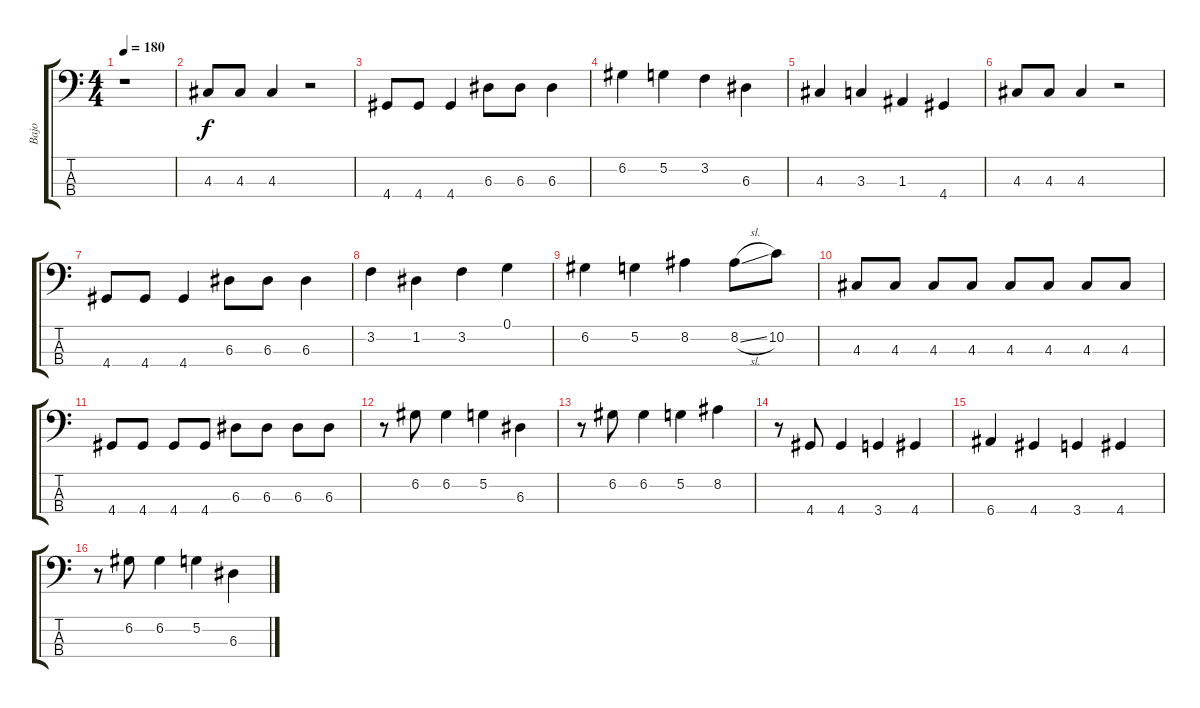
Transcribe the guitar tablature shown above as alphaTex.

\track ("Bajo" "Bajo") {instrument electricbassfinger}
\staff {score tabs}
\tuning (G2 D2 A1 E1) {hide}
\ts (4 4)
\tempo 180
\clef f4
\ks c
r.1{dy f} |
4.3.8 4.3.8 4.3.4 r.2 |
4.4.8 4.4.8 4.4.4 6.3.8 6.3.8 6.3.4 |
6.2.4 5.2.4 3.2.4 6.3.4 |
4.3.4 3.3.4 1.3.4 4.4.4 |
4.3.8 4.3.8 4.3.4 r.2 |
4.4.8 4.4.8 4.4.4 6.3.8 6.3.8 6.3.4 |
3.2.4 1.2.4 3.2.4 0.1.4 |
6.2.4 5.2.4 8.2.4 8.2{sl}.8 10.2.8 |
4.3.8 4.3.8 4.3.8 4.3.8 4.3.8 4.3.8 4.3.8 4.3.8 |
4.4.8 4.4.8 4.4.8 4.4.8 6.3.8 6.3.8 6.3.8 6.3.8 |
r.8 6.2.8 6.2.4 5.2.4 6.3.4 |
r.8 6.2.8 6.2.4 5.2.4 8.2.4 |
r.8 4.4.8 4.4.4 3.4.4 4.4.4 |
6.4.4 4.4.4 3.4.4 4.4.4 |
r.8 6.2.8 6.2.4 5.2.4 6.3.4
